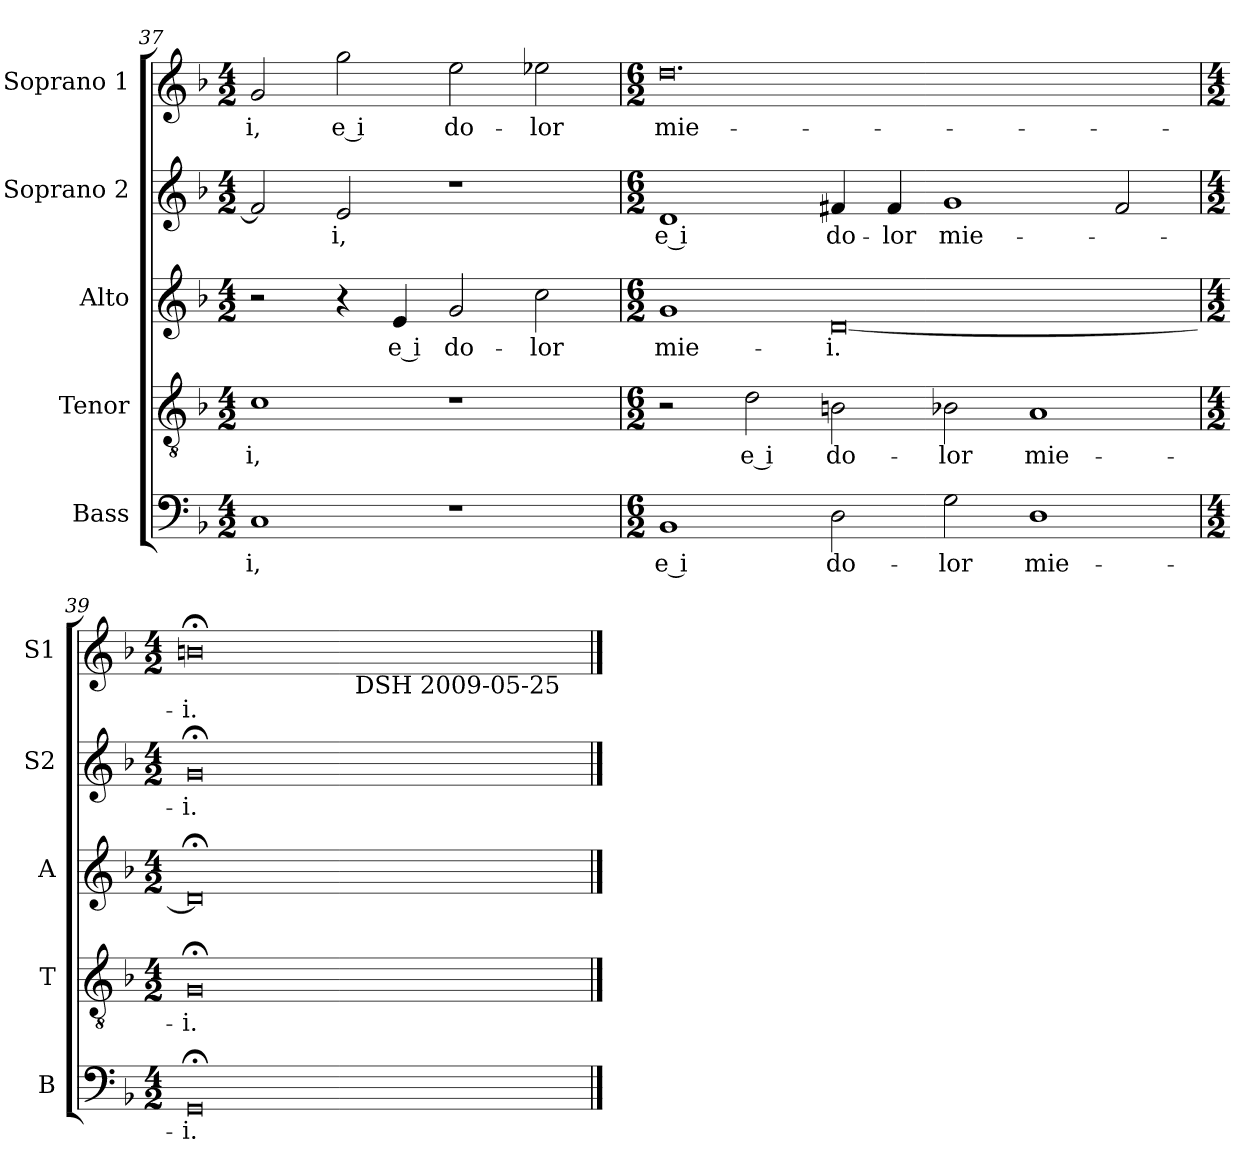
**kern	**text	**kern	**text	**kern	**text	**kern	**text	**kern	**text
*part5	*part5	*part4	*part4	*part3	*part3	*part2	*part2	*part1	*part1
*staff5	*staff5	*staff4	*staff4	*staff3	*staff3	*staff2	*staff2	*staff1	*staff1
*I"Bass	*	*I"Tenor	*	*I"Alto	*	*I"Soprano 2	*	*I"Soprano 1	*
*I'B	*	*I'T	*	*I'A	*	*I'S2	*	*I'S1	*
!!LO:LB:g=z
*clefF4	*	*clefGv2	*	*clefG2	*	*clefG2	*	*clefG2	*
*	*	*ITrd7c12	*	*	*	*	*	*	*
*k[b-]	*	*k[b-]	*	*k[b-]	*	*k[b-]	*	*k[b-]	*
*F:	*	*F:	*	*F:	*	*F:	*	*F:	*
*M4/2	*	*M4/2	*	*M4/2	*	*M4/2	*	*M4/2	*
=37	=37	=37	=37	=37	=37	=37	=37	=37	=37
!	!LO:LY:b:color=#000000	!	!	!	!	!	!	!	!
!	!	!	!LO:LY:b:color=#000000	!	!	!	!	!	!
!	!	!	!	!	!	!	!	!	!LO:LY:b:color=#000000
1Ci	-i,	1Ci	-i,	2r	.	2fi/]	.	2gi/	-i,
!	!	!	!	!	!	!	!LO:LY:b:color=#000000	!	!
!	!	!	!	!	!	!	!	!	!LO:LY:b:color=#000000
.	.	.	.	4r	.	2ei/	-i,	2ggi\	e i
!	!	!	!	!	!LO:LY:b:color=#000000	!	!	!	!
.	.	.	.	4ei/	e i	.	.	.	.
!	!	!	!	!	!LO:LY:b:color=#000000	!	!	!	!
!	!	!	!	!	!	!	!	!	!LO:LY:b:color=#000000
1r	.	1r	.	2gi/	do-	1r	.	2eei\	do-
!	!	!	!	!	!LO:LY:b:color=#000000	!	!	!	!
!	!	!	!	!	!	!	!	!	!LO:LY:b:color=#000000
.	.	.	.	2cci\	-lor	.	.	2ee-Xi\	-lor
=38	=38	=38	=38	=38	=38	=38	=38	=38	=38
*M6/2	*	*M6/2	*	*M6/2	*	*M6/2	*	*M6/2	*
!	!LO:LY:b:color=#000000	!	!	!	!	!	!	!	!
!	!	!	!	!	!LO:LY:b:color=#000000	!	!	!	!
!	!	!	!	!	!	!	!LO:LY:b:color=#000000	!	!
!	!	!	!	!	!	!	!	!	!LO:LY:b:color=#000000
1BB-i	e i	2r	.	1gi	mie-	1di	e i	0.ddi	mie-
!	!	!	!LO:LY:b:color=#000000	!	!	!	!	!	!
.	.	2Di\	e i	.	.	.	.	.	.
!	!LO:LY:b:color=#000000	!	!	!	!	!	!	!	!
!	!	!	!LO:LY:b:color=#000000	!	!	!	!	!	!
!	!	!	!	!	!LO:LY:b:color=#000000	!	!	!	!
!	!	!	!	!	!	!	!LO:LY:b:color=#000000	!	!
2Di\	do-	2BBni\	do-	[0di	-i.	4f#Xi/	do-	.	.
!	!	!	!	!	!	!	!LO:LY:b:color=#000000	!	!
.	.	.	.	.	.	4f#i/	-lor	.	.
!	!LO:LY:b:color=#000000	!	!	!	!	!	!	!	!
!	!	!	!LO:LY:b:color=#000000	!	!	!	!	!	!
!	!	!	!	!	!	!	!LO:LY:b:color=#000000	!	!
2Gi\	-lor	2BB-Xi\	-lor	.	.	1gi	mie-	.	.
!	!LO:LY:b:color=#000000	!	!	!	!	!	!	!	!
!	!	!	!LO:LY:b:color=#000000	!	!	!	!	!	!
1Di	mie-	1AAi	mie-	.	.	.	.	.	.
.	.	.	.	.	.	2f#i/	.	.	.
=39	=39	=39	=39	=39	=39	=39	=39	=39	=39
*M4/2	*	*M4/2	*	*M4/2	*	*M4/2	*	*M4/2	*
!	!LO:LY:b:color=#000000	!	!	!	!	!	!	!	!
!	!	!	!LO:LY:b:color=#000000	!	!	!	!	!	!
!	!	!	!	!	!	!	!LO:LY:b:color=#000000	!	!
!	!	!	!	!	!	!	!	!	!LO:LY:b:color=#000000
*	*	*	*	*	*	*	*	*^	*
0GG;i	-i.	0GG;i	-i.	0d;i]	.	0g;i	-i.	0bn;i	4ryy	-i.
.	.	.	.	.	.	.	.	.	8ryy	.
.	.	.	.	.	.	.	.	.	16ryy	.
.	.	.	.	.	.	.	.	.	32ryy	.
.	.	.	.	.	.	.	.	.	64ryy	.
.	.	.	.	.	.	.	.	.	128...ryy	.
!	!	!	!	!	!	!	!	!	!LO:TX:b:t=DSH 2009-05-25	!
.	.	.	.	.	.	.	.	.	1ryy	.
.	.	.	.	.	.	.	.	.	2ryy	.
.	.	.	.	.	.	.	.	.	1024ryy	.
*	*	*	*	*	*	*	*	*v	*v	*
==	==	==	==	==	==	==	==	==	==
*-	*-	*-	*-	*-	*-	*-	*-	*-	*-
